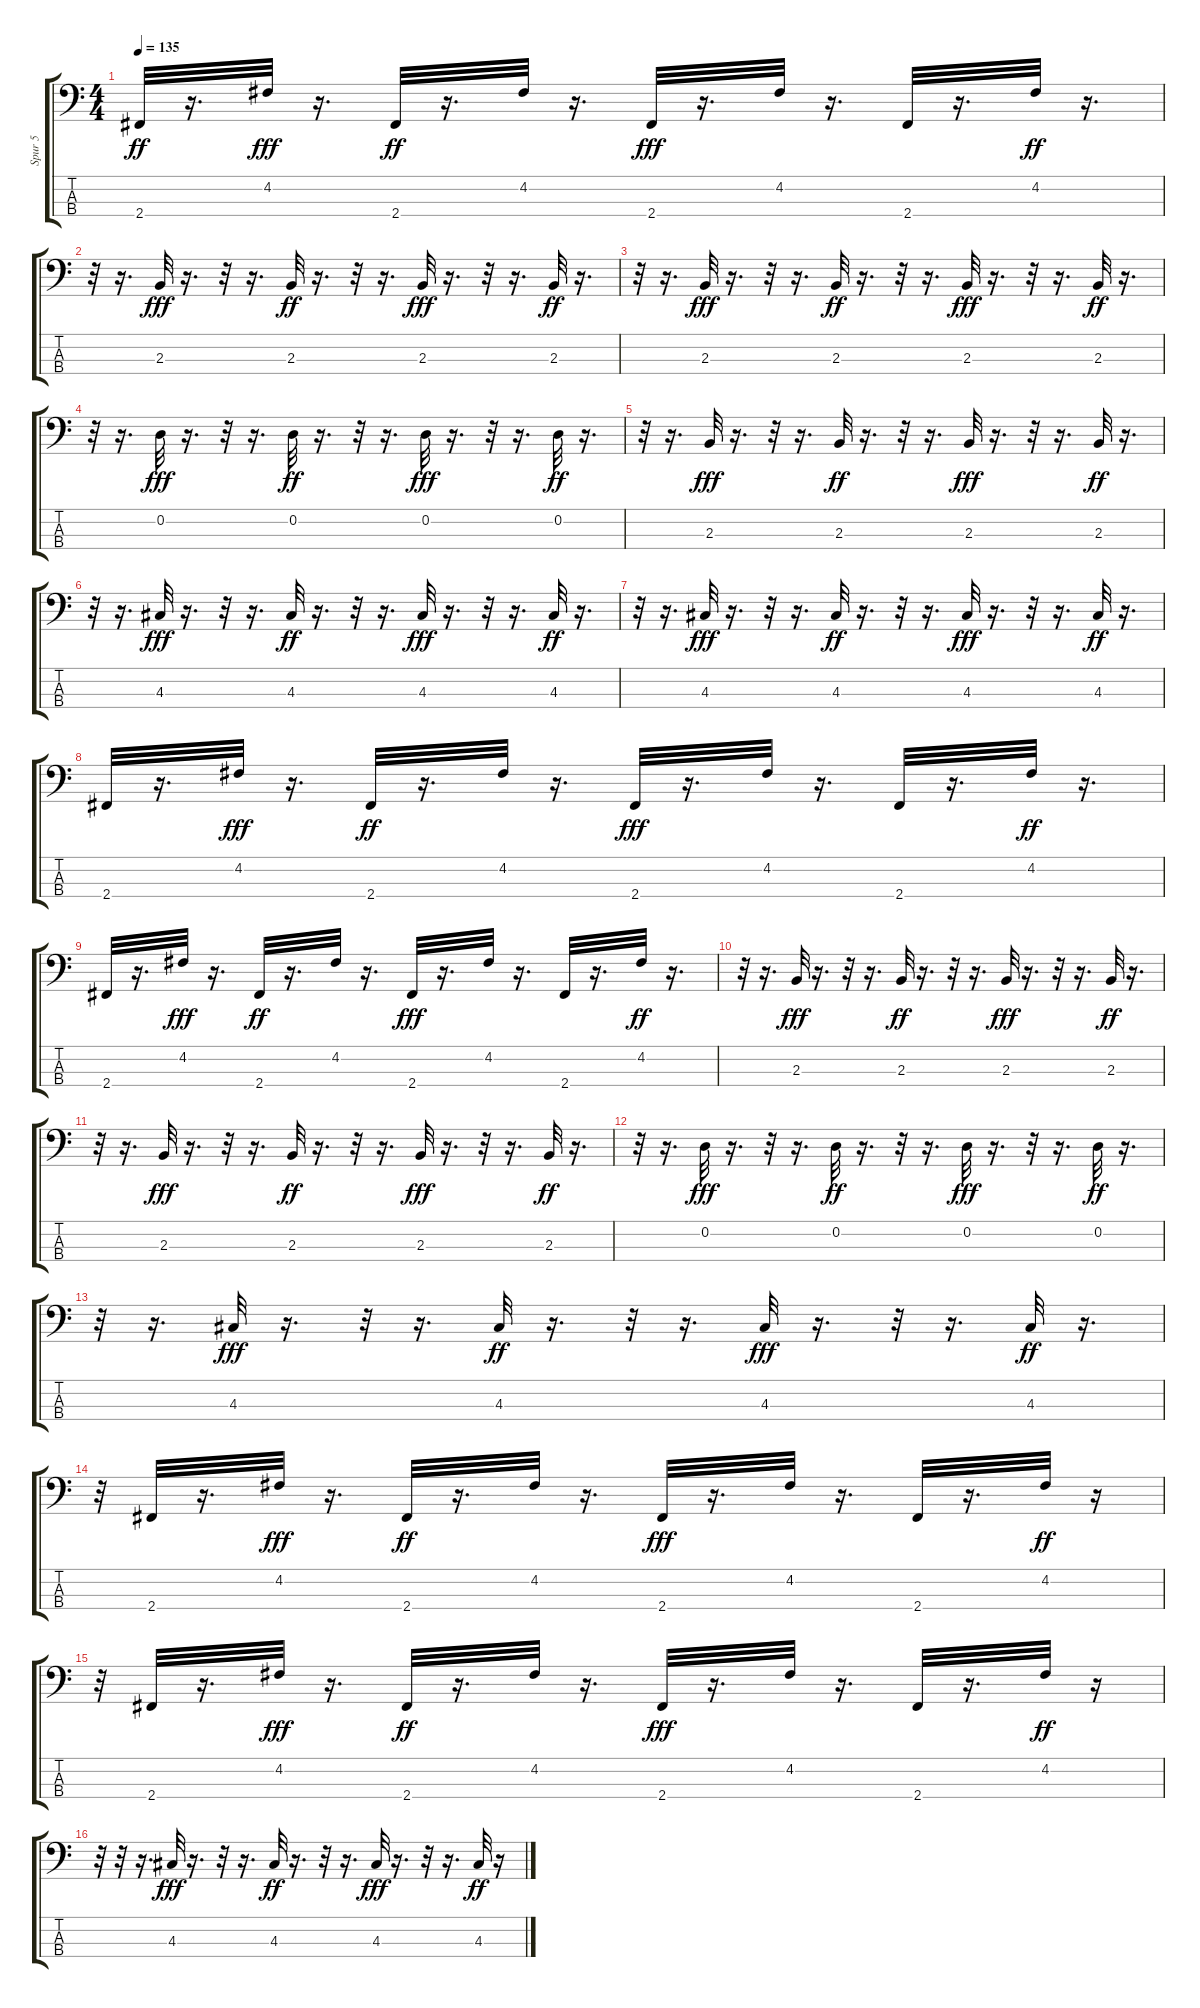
\track ("Spur 5" "Spur 5") {instrument electricbasspick}
\staff {score tabs}
\tuning (G2 D2 A1 E1) {hide}
\ts (4 4)
\tempo 135
\clef f4
\ks c
2.4.32{dy ff} r.16{d} 4.2.32{dy fff} r.16{d} 2.4.32{dy ff} r.16{d} 4.2.32 r.16{d} 2.4.32{dy fff} r.16{d} 4.2.32 r.16{d} 2.4.32 r.16{d} 4.2.32{dy ff} r.16{d} |
r.32 r.16{d} 2.3.32{dy fff} r.16{d} r.32 r.16{d} 2.3.32{dy ff} r.16{d} r.32 r.16{d} 2.3.32{dy fff} r.16{d} r.32 r.16{d} 2.3.32{dy ff} r.16{d} |
r.32 r.16{d} 2.3.32{dy fff} r.16{d} r.32 r.16{d} 2.3.32{dy ff} r.16{d} r.32 r.16{d} 2.3.32{dy fff} r.16{d} r.32 r.16{d} 2.3.32{dy ff} r.16{d} |
r.32 r.16{d} 0.2.32{dy fff} r.16{d} r.32 r.16{d} 0.2.32{dy ff} r.16{d} r.32 r.16{d} 0.2.32{dy fff} r.16{d} r.32 r.16{d} 0.2.32{dy ff} r.16{d} |
r.32 r.16{d} 2.3.32{dy fff} r.16{d} r.32 r.16{d} 2.3.32{dy ff} r.16{d} r.32 r.16{d} 2.3.32{dy fff} r.16{d} r.32 r.16{d} 2.3.32{dy ff} r.16{d} |
r.32 r.16{d} 4.3.32{dy fff} r.16{d} r.32 r.16{d} 4.3.32{dy ff} r.16{d} r.32 r.16{d} 4.3.32{dy fff} r.16{d} r.32 r.16{d} 4.3.32{dy ff} r.16{d} |
r.32 r.16{d} 4.3.32{dy fff} r.16{d} r.32 r.16{d} 4.3.32{dy ff} r.16{d} r.32 r.16{d} 4.3.32{dy fff} r.16{d} r.32 r.16{d} 4.3.32{dy ff} r.16{d} |
2.4.32 r.16{d} 4.2.32{dy fff} r.16{d} 2.4.32{dy ff} r.16{d} 4.2.32 r.16{d} 2.4.32{dy fff} r.16{d} 4.2.32 r.16{d} 2.4.32 r.16{d} 4.2.32{dy ff} r.16{d} |
2.4.32 r.16{d} 4.2.32{dy fff} r.16{d} 2.4.32{dy ff} r.16{d} 4.2.32 r.16{d} 2.4.32{dy fff} r.16{d} 4.2.32 r.16{d} 2.4.32 r.16{d} 4.2.32{dy ff} r.16{d} |
r.32 r.16{d} 2.3.32{dy fff} r.16{d} r.32 r.16{d} 2.3.32{dy ff} r.16{d} r.32 r.16{d} 2.3.32{dy fff} r.16{d} r.32 r.16{d} 2.3.32{dy ff} r.16{d} |
r.32 r.16{d} 2.3.32{dy fff} r.16{d} r.32 r.16{d} 2.3.32{dy ff} r.16{d} r.32 r.16{d} 2.3.32{dy fff} r.16{d} r.32 r.16{d} 2.3.32{dy ff} r.16{d} |
r.32 r.16{d} 0.2.32{dy fff} r.16{d} r.32 r.16{d} 0.2.32{dy ff} r.16{d} r.32 r.16{d} 0.2.32{dy fff} r.16{d} r.32 r.16{d} 0.2.32{dy ff} r.16{d} |
r.32 r.16{d} 4.3.32{dy fff} r.16{d} r.32 r.16{d} 4.3.32{dy ff} r.16{d} r.32 r.16{d} 4.3.32{dy fff} r.16{d} r.32 r.16{d} 4.3.32{dy ff} r.16{d} |
r.32 2.4.32 r.16{d} 4.2.32{dy fff} r.16{d} 2.4.32{dy ff} r.16{d} 4.2.32 r.16{d} 2.4.32{dy fff} r.16{d} 4.2.32 r.16{d} 2.4.32 r.16{d} 4.2.32{dy ff} r.16 |
r.32 2.4.32 r.16{d} 4.2.32{dy fff} r.16{d} 2.4.32{dy ff} r.16{d} 4.2.32 r.16{d} 2.4.32{dy fff} r.16{d} 4.2.32 r.16{d} 2.4.32 r.16{d} 4.2.32{dy ff} r.16 |
r.32 r.32 r.16{d} 4.3.32{dy fff} r.16{d} r.32 r.16{d} 4.3.32{dy ff} r.16{d} r.32 r.16{d} 4.3.32{dy fff} r.16{d} r.32 r.16{d} 4.3.32{dy ff} r.16
